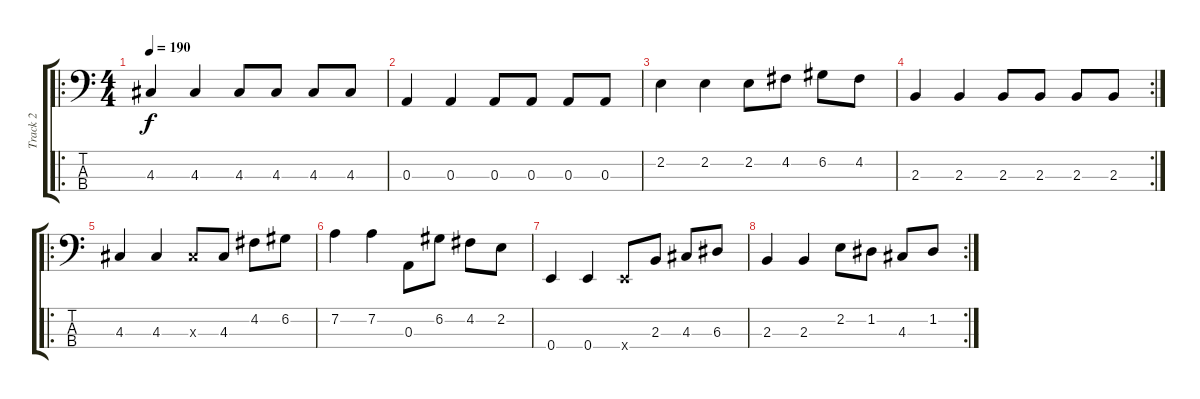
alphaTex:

\track ("Track 2" "Track 2") {instrument electricbasspick}
\staff {score tabs}
\tuning (G2 D2 A1 E1) {hide}
\ro
\ts (4 4)
\tempo 190
\clef f4
\ks c
4.3.4{dy f} 4.3.4 4.3.8 4.3.8 4.3.8 4.3.8 |
0.3.4 0.3.4 0.3.8 0.3.8 0.3.8 0.3.8 |
2.2.4 2.2.4 2.2.8 4.2.8 6.2.8 4.2.8 |
\rc 2
2.3.4 2.3.4 2.3.8 2.3.8 2.3.8 2.3.8 |
\ro
4.3.4 4.3.4 4.3{x}.8 4.3.8 4.2.8 6.2.8 |
7.2.4 7.2.4 0.3.8 6.2.8 4.2.8 2.2.8 |
0.4.4 0.4.4 0.4{x}.8 2.3.8 4.3.8 6.3.8 |
\rc 2
2.3.4 2.3.4 2.2.8 1.2.8 4.3.8 1.2.8
